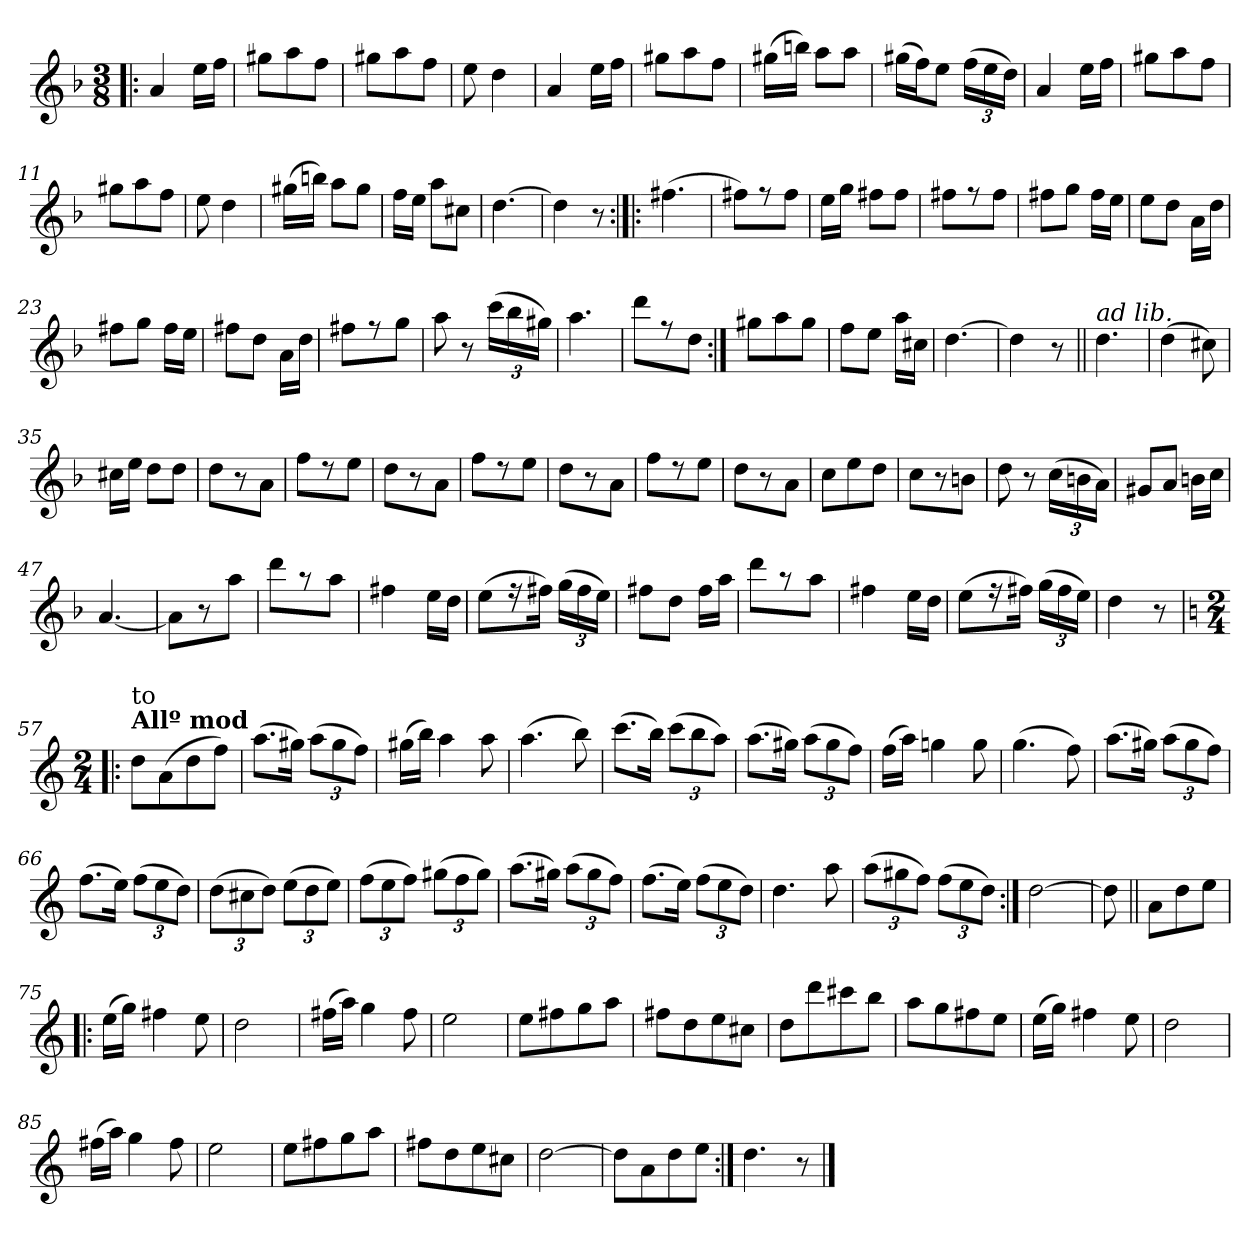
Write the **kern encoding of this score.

**kern
*part1
*staff1
*clefG2
*k[b-]
*d:
*M3/8
=1!|:
4a/
16ee\LL
16ff\JJ
=2
8gg#X\L
8aa\
8ff\J
=3
8gg#X\L
8aa\
8ff\J
=4
8ee\
4dd\
=5
4a/
16ee\LL
16ff\JJ
=6
8gg#X\L
8aa\
8ff\J
!!LO:LB:g=z
=7
(>16gg#X\LL
16bbn\JJ)
8aa\L
8aa\J
=8
(>16gg#X\LL
16ff\J)
8ee\J
*Xbrackettup
(>24ff\LL
24ee\
24dd\JJ)
=9
4a/
16ee\LL
16ff\JJ
=10
8gg#X\L
8aa\
8ff\J
=11
8gg#X\L
8aa\
8ff\J
=12
8ee\
4dd\
=13
(>16gg#X\LL
16bbn\JJ)
8aa\L
8gg#\J
!!LO:LB:g=z
=14
16ff\LL
16ee\JJ
8aa\L
8cc#X\J
=15
[4.dd\
=16
4dd\]
8r
=17:|!|:
[4.ff#X\
=18
8ff#X\L]
8r
8ff#\J
=19
16ee\LL
16gg\JJ
8ff#X\L
8ff#\J
=20
8ff#X\L
8r
8ff#\J
=21
8ff#X\L
8gg\J
16ff#\LL
16ee\JJ
!!LO:LB:g=z
=22
8ee\L
8dd\J
16a\LL
16dd\JJ
=23
8ff#X\L
8gg\J
16ff#\LL
16ee\JJ
=24
8ff#X\L
8dd\J
16a\LL
16dd\JJ
=25
8ff#X\L
8r
8gg\J
=26
8aa\
8r
(>24ccc\LL
24bb-\
24gg#X\JJ)
=27
4.aa\
=28
8ddd\L
8r
8dd\J
!!LO:LB:g=z
=29:|!
8gg#X\L
8aa\
8gg#\J
=30
8ff\L
8ee\J
16aa\LL
16cc#X\JJ
=31
[4.dd\
=32
4dd\]
8r
=33||
!LO:TX:a:i:t=ad lib.
4.dd\
=34
(>4dd\
8cc#X\)
=35
16cc#X\LL
16ee\JJ
8dd\L
8dd\J
=36
8dd\L
8r
8a\J
!!LO:LB:g=z
=37
8ff\L
8r
8ee\J
=38
8dd\L
8r
8a\J
=39
8ff\L
8r
8ee\J
=40
8dd\L
8r
8a\J
=41
8ff\L
8r
8ee\J
=42
8dd\L
8r
8a\J
=43
8cc\L
8ee\
8dd\J
!!LO:LB:g=z
=44
8cc\L
8r
8bn\J
=45
8dd\
8r
(>24cc\LL
24bn\
24a\JJ)
=46
8g#X/L
8a/J
16bn\LL
16cc\JJ
=47
[4.a/
=48
8a\L]
8r
8aa\J
=49
8ddd\L
8r
8aa\J
=50
4ff#X\
16ee\LL
16dd\JJ
!!LO:LB:g=z
=51
(>8ee\L
16r
16ff#X\Jk)
(>24gg\LL
24ff#\
24ee\JJ)
=52
8ff#X\L
8dd\J
16ff#\LL
16aa\JJ
=53
8ddd\L
8r
8aa\J
=54
4ff#X\
16ee\LL
16dd\JJ
=55
(>8ee\L
16r
16ff#X\Jk)
(>24gg\LL
24ff#\
24ee\JJ)
=56
4dd\
8r
!!LO:LB:g=z
=57!|:
*k[]
*M2/4
!LO:TX:a:B:t=Allº mod
!LO:TX:a:t=to
8dd\L
(>8a\
8dd\
8ff\J)
=58
(>8.aa\L
16gg#X\Jk)
(>12aa\L
12gg#\
12ff\J)
=59
(>16gg#X\LL
16bb\JJ)
4aa\
8aa\
=60
(>4.aa\
8bb\)
=61
(>8.ccc\L
16bb\Jk)
(>12ccc\L
12bb\
12aa\J)
=62
(>8.aa\L
16gg#X\Jk)
(>12aa\L
12gg#\
12ff\J)
!!LO:LB:g=z
=63
(>16ff\LL
16aa\JJ)
4ggn\
8gg\
=64
(>4.gg\
8ff\)
=65
(>8.aa\L
16gg#X\Jk)
(>12aa\L
12gg#\
12ff\J)
=66
(>8.ff\L
16ee\Jk)
(>12ff\L
12ee\
12dd\J)
=67
(>12dd\L
12cc#X\
12dd\J)
(>12ee\L
12dd\
12ee\J)
=68
(>12ff\L
12ee\
12ff\J)
(>12gg#X\L
12ff\
12gg#\J)
!!LO:PB:g=z
=69
(>8.aa\L
16gg#X\Jk)
(>12aa\L
12gg#\
12ff\J)
=70
(>8.ff\L
16ee\Jk)
(>12ff\L
12ee\
12dd\J)
=71
4.dd\
8aa\
=72
(>12aa\L
12gg#X\
12ff\J)
(>12ff\L
12ee\
12dd\J)
=73:|!
[2dd\
=74
8dd\]
=74X1||
8a\L
8dd\
8ee\J
!!LO:LB:g=z
=75!|:
(>16ee\LL
16gg\JJ)
4ff#X\
8ee\
=76
2dd\
=77
(>16ff#X\LL
16aa\JJ)
4gg\
8ff#\
=78
2ee\
=79
8ee\L
8ff#X\
8gg\
8aa\J
=80
8ff#X\L
8dd\
8ee\
8cc#X\J
=81
8dd\L
8ddd\
8ccc#X\
8bb\J
=82
8aa\L
8gg\
8ff#X\
8ee\J
!!LO:LB:g=z
=83
(>16ee\LL
16gg\JJ)
4ff#X\
8ee\
=84
2dd\
=85
(>16ff#X\LL
16aa\JJ)
4gg\
8ff#\
=86
2ee\
=87
8ee\L
8ff#X\
8gg\
8aa\J
=88
8ff#X\L
8dd\
8ee\
8cc#X\J
=89
[2dd\
=90
8dd\L]
8a\
8dd\
8ee\J
=91:|!
4.dd\
8r
==
*-
